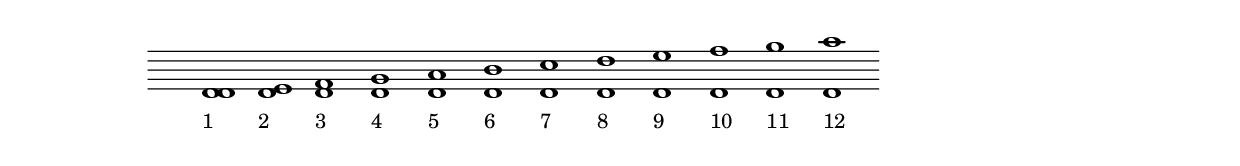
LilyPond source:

\version "2.18.2"
#(set-global-staff-size 18)
\pointAndClickOff
\paper{
  between-system-space = 2.4\cm
}
\layout {
\context {
    \Score
    \remove "Bar_number_engraver"
  }
  \context {
    \Staff
    \override VerticalAxisGroup.default-staff-staff-spacing.basic-distance = #24
  }
}

\header { 
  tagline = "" 
} 
 
global= {
  \time 4/4
  \key c \major
        \once \override Staff.TimeSignature #'stencil = ##f 
}

top = \new Voice \relative c' {
\override TextScript.outside-staff-padding = #1.6
  \set Score.timing = ##f
  \clef treble
  \override Staff.Clef.color = #white
  \override Staff.Clef.layer = #-1

<d d>1_"1" <d e>_"2" <d f>_"3" <d g>_"4" <d a'>_"5" <d b'>_"6" <d c'>_"7" <d d'>_"8" <d e'>_"9" <d f'>_"10" <d g'>_"11" <d a''>_"12"
}

\score {
	\new Staff << \global \top >>

}
